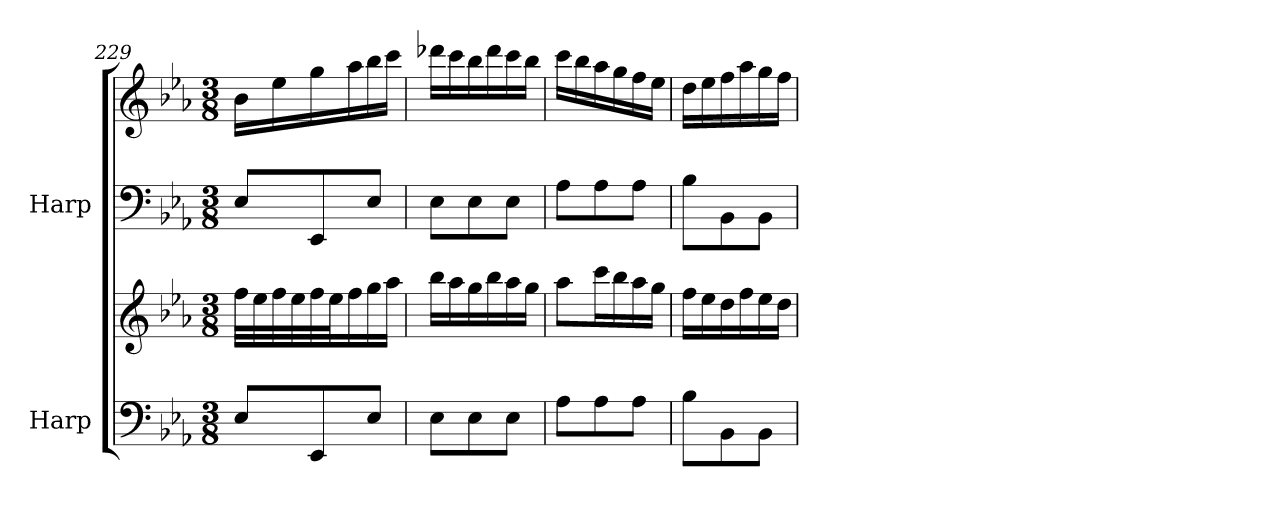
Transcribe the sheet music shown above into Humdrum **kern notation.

**kern	**kern	**kern	**kern
*part2	*part2	*part1	*part1
*staff4	*staff3	*staff2	*staff1
*I"Harp	*	*I"Harp	*
*I'Hp	*	*I'Hp	*
*clefF4	*clefG2	*clefF4	*clefG2
*k[b-e-a-]	*k[b-e-a-]	*k[b-e-a-]	*k[b-e-a-]
*M3/8	*M3/8	*M3/8	*M3/8
=229	=229	=229	=229
8E-/L	32ff\LLL	8E-/L	16b-\LL
.	32ee-\	.	.
.	32ff\	.	16ee-\
.	32ee-\	.	.
8EE-/	32ff\	8EE-/	16gg\
.	32ee-\J	.	.
.	16ff\	.	16aa-\
8E-/J	16gg\	8E-/J	16bb-\
.	16aa-\JJ	.	16ccc\JJ
=230	=230	=230	=230
8E-\L	16bb-\LL	8E-\L	16ddd-X\LL
.	16aa-\	.	16ccc\
8E-\	16gg\	8E-\	16bb-\
.	16bb-\	.	16ddd-\
8E-\J	16aa-\	8E-\J	16ccc\
.	16gg\JJ	.	16bb-\JJ
!!LO:LB:g=z
=231	=231	=231	=231
8A-\L	8aa-\L	8A-\L	16ccc\LL
.	.	.	16bb-\
8A-\	16ccc\L	8A-\	16aa-\
.	16bb-\	.	16gg\
8A-\J	16aa-\	8A-\J	16ff\
.	16gg\JJ	.	16ee-\JJ
=232	=232	=232	=232
8B-\L	16ff\LL	8B-\L	16dd\LL
.	16ee-\	.	16ee-\
8BB-\	16dd\	8BB-\	16ff\
.	16ff\	.	16aa-\
8BB-\J	16ee-\	8BB-\J	16gg\
.	16dd\JJ	.	16ff\JJ
=	=	=	=
*-	*-	*-	*-
